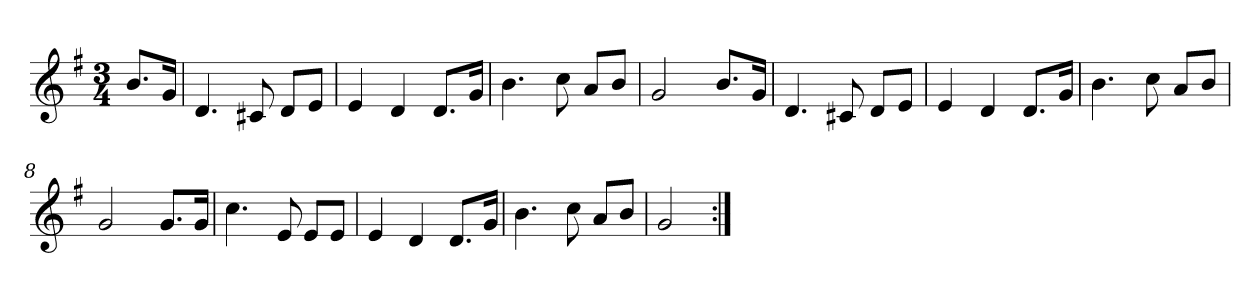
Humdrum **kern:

**kern
*part1
*staff1
*clefG2
*k[f#]
*G:
*M3/4
*MM50
=
8.b/L
16g/Jk
=1
4.d
8c#X
8d/L
8e/J
=2
4e
4d
8.d/L
16g/Jk
=3
4.b
8cc
8a/L
8b/J
=4
2g
8.b/L
16g/Jk
=5
4.d
8c#X
8d/L
8e/J
=6
4e
4d
8.d/L
16g/Jk
=7
4.b
8cc
8a/L
8b/J
=8
2g
8.g/L
16g/Jk
=9
4.cc
8e
8e/L
8e/J
=10
4e
4d
8.d/L
16g/Jk
=11
4.b
8cc
8a/L
8b/J
=12
2g
=:|!
*-
